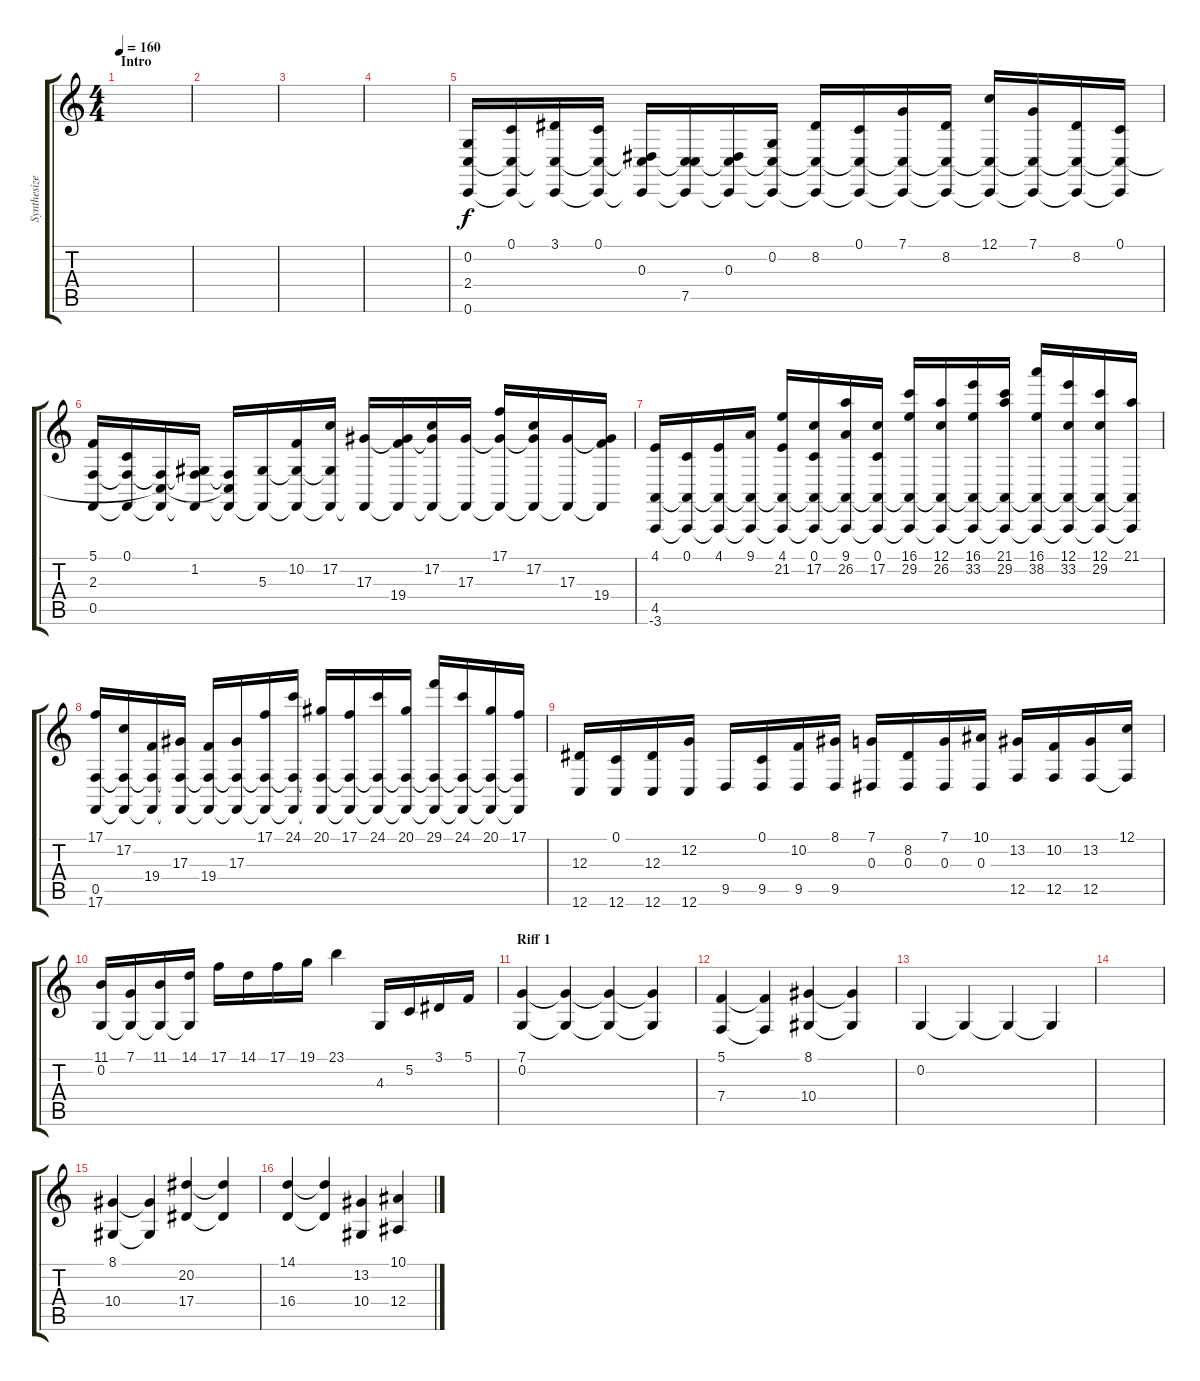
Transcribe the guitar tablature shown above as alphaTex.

\track ("Synthesizer" "Synthesize") {instrument pad6metallic}
\staff {score tabs}
\tuning (C4 G3 Eb3 Bb2 F2 C2) {hide}
\ts (4 4)
\section ("" "Intro")
\tempo 160
\clef g2
\ks c
|
|
|
|
(0.2 2.4 0.6).16 (0.1 2.4{t} 0.6{t}).16 (3.1 2.4{t} 0.6{t}).16 (0.1 2.4{t} 0.6{t}).16 (0.3 2.4{t} 0.6{t}).16 (2.4{t} 7.5 0.6{t}).16 (0.3 2.4{t} 0.6{t}).16 (0.2 2.4{t} 0.6{t}).16 (8.2 2.4{t} 0.6{t}).16 (0.1 2.4{t} 0.6{t}).16 (7.1 2.4{t} 0.6{t}).16 (8.2 2.4{t} 0.6{t}).16 (12.1 2.4{t} 0.6{t}).16 (7.1 2.4{t} 0.6{t}).16 (8.2 2.4{t} 0.6{t}).16 (0.1 2.4{t} 0.6{t}).16 |
(5.1 2.3 0.5).16 (0.1 2.3{t} 0.5{t}).16 (2.3{t} 2.4{t} 0.5{t}).16 (1.2 2.3{t} 0.5{t}).16 (2.3{t} 2.4{t} 0.5{t}).16 (5.3 0.5{t}).16 (10.2 5.3{t} 0.5{t}).16 (17.2 5.3{t} 0.5{t}).16 (17.3 0.5{t}).16 (17.3{t} 19.4 0.5{t}).16 (17.2 17.3{t} 0.5{t}).16 (17.3 0.5{t}).16 (17.1 17.3{t} 0.5{t}).16 (17.2 17.3{t} 0.5{t}).16 (17.3 0.5{t}).16 (17.3{t} 19.4 0.5{t}).16 |
(4.1 4.5 -3.6).16 (0.1 4.5{t} -3.6{t}).16 (4.1 4.5{t} -3.6{t}).16 (9.1 4.5{t} -3.6{t}).16 (4.1 21.2 4.5{t} -3.6{t}).16 (0.1 17.2 4.5{t} -3.6{t}).16 (9.1 26.2 4.5{t} -3.6{t}).16 (0.1 17.2 4.5{t} -3.6{t}).16 (16.1 29.2 4.5{t} -3.6{t}).16 (12.1 26.2 4.5{t} -3.6{t}).16 (16.1 33.2 4.5{t} -3.6{t}).16 (21.1 29.2 4.5{t} -3.6{t}).16 (16.1 38.2 4.5{t} -3.6{t}).16 (12.1 33.2 4.5{t} -3.6{t}).16 (12.1 29.2 4.5{t} -3.6{t}).16 (21.1 4.5{t} -3.6{t}).16 |
(17.1 0.5 17.6).16 (17.2 0.5{t} 17.6{t}).16 (19.4 0.5{t} 17.6{t}).16 (17.3 0.5{t} 17.6{t}).16 (19.4 0.5{t} 17.6{t}).16 (17.3 0.5{t} 17.6{t}).16 (17.1 0.5{t} 17.6{t}).16 (24.1 0.5{t} 17.6{t}).16 (20.1 0.5{t} 17.6{t}).16 (17.1 0.5{t} 17.6{t}).16 (24.1 0.5{t} 17.6{t}).16 (20.1 0.5{t} 17.6{t}).16 (29.1 0.5{t} 17.6{t}).16 (24.1 0.5{t} 17.6{t}).16 (20.1 0.5{t} 17.6{t}).16 (17.1 0.5{t} 17.6{t}).16 |
(12.3 12.6).16 (0.1 12.6).16 (12.3 12.6).16 (12.2 12.6).16 9.5.16 (0.1 9.5).16 (10.2 9.5).16 (8.1 9.5).16 (7.1 0.3).16 (8.2 0.3).16 (7.1 0.3).16 (10.1 0.3).16 (13.2 12.5).16 (10.2 12.5).16 (13.2 12.5).16 (12.1 12.5{t}).16 |
(11.1 0.2).16 (7.1 0.2{t}).16 (11.1 0.2{t}).16 (14.1 0.2{t}).16 17.1.16 14.1.16 17.1.16 19.1.16 23.1.4 4.3.16 5.2.16 3.1.16 5.1.16 |
\section ("" "Riff 1")
(7.1 0.2).4 (7.1{t} 0.2{t}).4 (7.1{t} 0.2{t}).4 (7.1{t} 0.2{t}).4 |
(5.1 7.4).4 (5.1{t} 7.4{t}).4 (8.1 10.4).4 (8.1{t} 10.4{t}).4 |
0.2.4 0.2{t}.4 0.2{t}.4 0.2{t}.4 |
|
(8.1 10.4).4 (8.1{t} 10.4{t}).4 (20.2 17.4).4 (20.2{t} 17.4{t}).4 |
(14.1 16.4).4 (14.1{t} 16.4{t}).4 (13.2 10.4).4 (10.1 12.4).4
